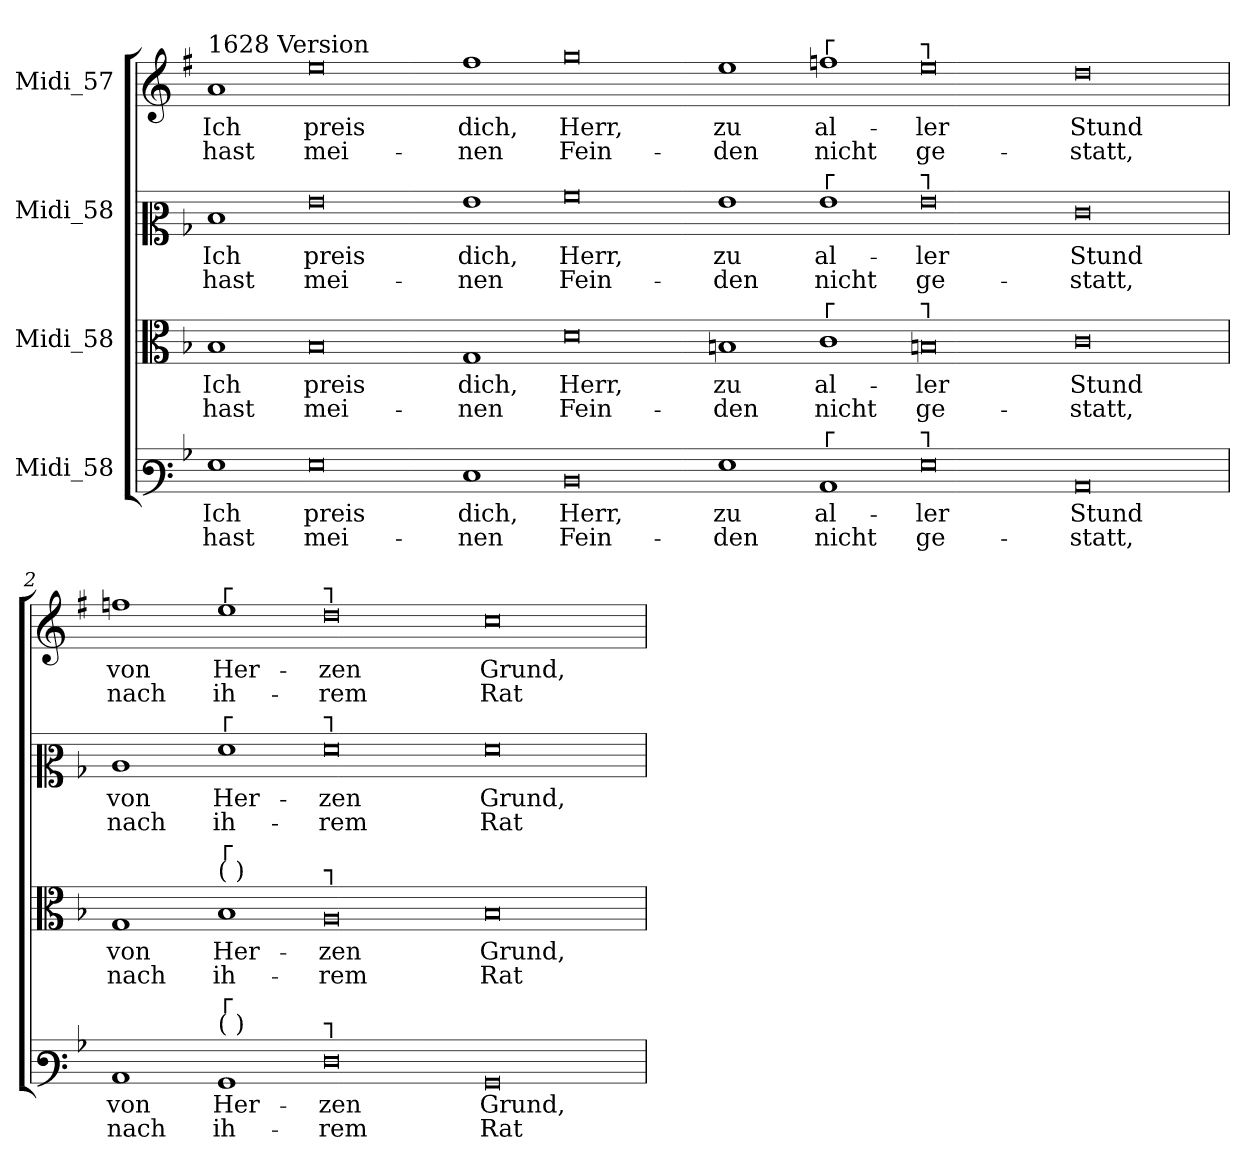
**kern	**text	**text	**kern	**text	**text	**kern	**text	**text	**kern	**text	**text
*part4	*part4	*part4	*part3	*part3	*part3	*part2	*part2	*part2	*part1	*part1	*part1
*staff4	*staff4	*staff4	*staff3	*staff3	*staff3	*staff2	*staff2	*staff2	*staff1	*staff1	*staff1
*I"Midi_58	*	*	*I"Midi_58	*	*	*I"Midi_58	*	*	*I"Midi_57	*	*
*clefF3	*	*	*clefC3	*	*	*clefC2	*	*	*clefG2	*	*
*	*	*	*	*	*	*	*	*	*ITrd1c2	*	*
*k[b-]	*	*	*k[b-]	*	*	*k[b-]	*	*	*k[b-]	*	*
*F:	*	*	*F:	*	*	*F:	*	*	*F:	*	*
=1	=1	=1	=1	=1	=1	=1	=1	=1	=1	=1	=1
!	!	!	!	!	!	!	!	!	!LO:TX:a:t=1628 Version	!	!
!	!LO:LY:b	!LO:LY:b	!	!LO:LY:b	!LO:LY:b	!	!LO:LY:b	!LO:LY:b	!	!LO:LY:b	!LO:LY:b
1G	Ich	hast	1B-	Ich	hast	1d	Ich	hast	1g	Ich	hast
!	!LO:LY:b	!LO:LY:b	!	!LO:LY:b	!LO:LY:b	!	!LO:LY:b	!LO:LY:b	!	!LO:LY:b	!LO:LY:b
0G	preis	mei-	0B-	preis	mei-	0g	preis	mei-	0dd	preis	mei-
!	!LO:LY:b	!LO:LY:b	!	!LO:LY:b	!LO:LY:b	!	!LO:LY:b	!LO:LY:b	!	!LO:LY:b	!LO:LY:b
1E	-dich,	nen	1G	-dich,	nen	1g	-dich,	nen	1ee	-dich,	nen
!	!LO:LY:b	!LO:LY:b	!	!LO:LY:b	!LO:LY:b	!	!LO:LY:b	!LO:LY:b	!	!LO:LY:b	!LO:LY:b
0D	Herr,	Fein-	0d	Herr,	Fein-	0a	Herr,	Fein-	0ff	Herr,	Fein-
!	!LO:LY:b	!LO:LY:b	!	!LO:LY:b	!LO:LY:b	!	!LO:LY:b	!LO:LY:b	!	!LO:LY:b	!LO:LY:b
1G	-zu	den	1Bn	-zu	den	1g	-zu	den	1dd	-zu	den
!	!	!	!	!	!	!	!	!	!LO:TX:a:t=┌	!	!
!	!	!	!	!	!	!LO:TX:a:t=┌	!	!	!	!	!
!	!	!	!LO:TX:a:t=┌	!	!	!	!	!	!	!	!
!LO:TX:a:t=┌	!	!	!	!	!	!	!	!	!	!	!
!	!LO:LY:b	!LO:LY:b	!	!LO:LY:b	!LO:LY:b	!	!LO:LY:b	!LO:LY:b	!	!LO:LY:b	!LO:LY:b
1C	al-	-nicht	1c	al-	-nicht	1g	al-	-nicht	1ee-X	al-	-nicht
!	!	!	!	!	!	!	!	!	!LO:TX:a:t=┐	!	!
!	!	!	!	!	!	!LO:TX:a:t=┐	!	!	!	!	!
!	!	!	!LO:TX:a:t=┐	!	!	!	!	!	!	!	!
!LO:TX:a:t=┐	!	!	!	!	!	!	!	!	!	!	!
!	!LO:LY:b	!LO:LY:b	!	!LO:LY:b	!LO:LY:b	!	!LO:LY:b	!LO:LY:b	!	!LO:LY:b	!LO:LY:b
0G	ler	ge-	0Bn	ler	ge-	0g	ler	ge-	0dd	ler	ge-
!	!LO:LY:b	!LO:LY:b	!	!LO:LY:b	!LO:LY:b	!	!LO:LY:b	!LO:LY:b	!	!LO:LY:b	!LO:LY:b
0C	-Stund	statt,	0c	-Stund	statt,	0e	-Stund	statt,	0cc	-Stund	statt,
=2	=2	=2	=2	=2	=2	=2	=2	=2	=2	=2	=2
!	!LO:LY:b	!LO:LY:b	!	!LO:LY:b	!LO:LY:b	!	!LO:LY:b	!LO:LY:b	!	!LO:LY:b	!LO:LY:b
1C	von	nach	1G	von	nach	1c	von	nach	1ee-X	von	nach
!	!	!	!	!	!	!	!	!	!LO:TX:a:t=┌	!	!
!	!	!	!	!	!	!LO:TX:a:t=┌	!	!	!	!	!
!	!	!	!LO:TX:a:t=(  )	!	!	!	!	!	!	!	!
!	!	!	!LO:TX:a:t=┌	!	!	!	!	!	!	!	!
!LO:TX:a:t=(  )	!	!	!	!	!	!	!	!	!	!	!
!LO:TX:a:t=┌	!	!	!	!	!	!	!	!	!	!	!
!	!LO:LY:b	!LO:LY:b	!	!LO:LY:b	!LO:LY:b	!	!LO:LY:b	!LO:LY:b	!	!LO:LY:b	!LO:LY:b
1BB-	Her-	-ih-	1B-	Her-	-ih-	1f	Her-	-ih-	1dd	Her-	-ih-
!	!	!	!	!	!	!	!	!	!LO:TX:a:t=┐	!	!
!	!	!	!	!	!	!LO:TX:a:t=┐	!	!	!	!	!
!	!	!	!LO:TX:a:t=┐	!	!	!	!	!	!	!	!
!LO:TX:a:t=┐	!	!	!	!	!	!	!	!	!	!	!
!	!LO:LY:b	!LO:LY:b	!	!LO:LY:b	!LO:LY:b	!	!LO:LY:b	!LO:LY:b	!	!LO:LY:b	!LO:LY:b
0F	-zen	rem	0A	-zen	rem	0f	-zen	rem	0cc	-zen	rem
!	!LO:LY:b	!LO:LY:b	!	!LO:LY:b	!LO:LY:b	!	!LO:LY:b	!LO:LY:b	!	!LO:LY:b	!LO:LY:b
0BB-	Grund,	Rat	0B-	Grund,	Rat	0f	Grund,	Rat	0b-	Grund,	Rat
=	=	=	=	=	=	=	=	=	=	=	=
*-	*-	*-	*-	*-	*-	*-	*-	*-	*-	*-	*-
